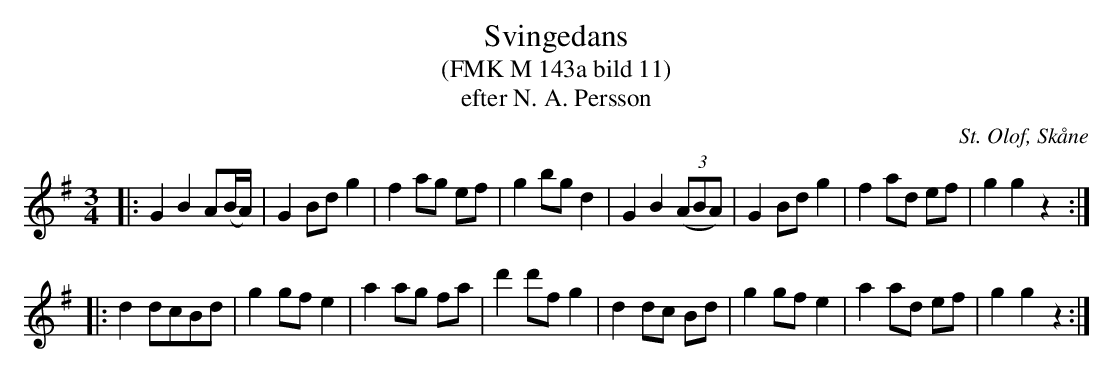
X:1
T:Svingedans
T:(FMK M 143a bild 11)
T:efter N. A. Persson
O:St. Olof, Skåne
M:3/4
L:1/8
Q:1/4=108
K:G
|: G2 B2 A(B/A/) | G2 Bd g2 | f2 ag ef | g2 bg d2 | G2 B2 ((3ABA) | G2 Bd g2 | f2 ad ef | g2 g2 z2 :|
|: d2 dcBd | g2 gf e2 | a2 ag fa | d'2 d'f g2 | d2 dc Bd | g2 gf e2 | a2 ad ef | g2 g2 z2 :|
